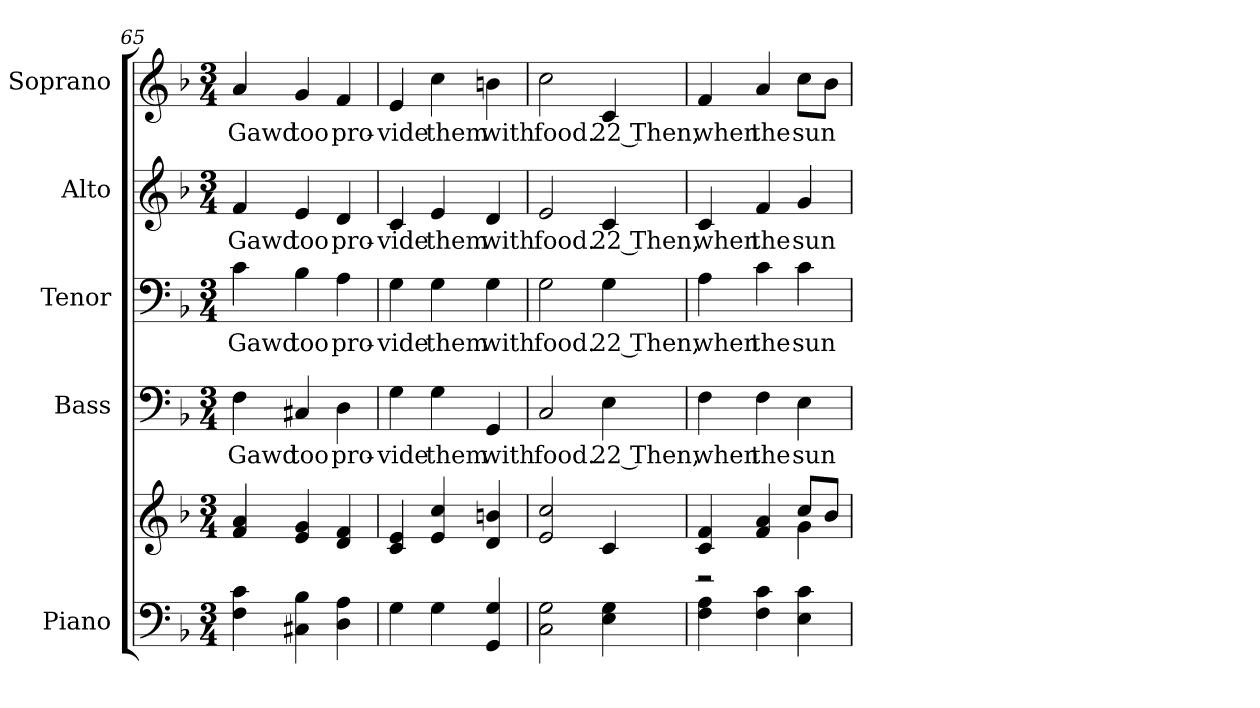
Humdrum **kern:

**kern	**kern	**kern	**text	**kern	**text	**kern	**text	**kern	**text
*part5	*part5	*part4	*part4	*part3	*part3	*part2	*part2	*part1	*part1
*staff6	*staff5	*staff4	*staff4	*staff3	*staff3	*staff2	*staff2	*staff1	*staff1
*I"Piano	*	*I"Bass	*	*I"Tenor	*	*I"Alto	*	*I"Soprano	*
*I'Pno.	*	*I'B.	*	*I'T.	*	*I'A.	*	*I'S.	*
*clefF4	*clefG2	*clefF4	*	*clefF4	*	*clefG2	*	*clefG2	*
*k[b-]	*k[b-]	*k[b-]	*	*k[b-]	*	*k[b-]	*	*k[b-]	*
*F:	*F:	*F:	*	*F:	*	*F:	*	*F:	*
*M3/4	*M3/4	*M3/4	*	*M3/4	*	*M3/4	*	*M3/4	*
=65	=65	=65	=65	=65	=65	=65	=65	=65	=65
!	!	!	!LO:LY:b:color=#000000	!	!	!	!	!	!
!	!	!	!	!	!LO:LY:b:color=#000000	!	!	!	!
!	!	!	!	!	!	!	!LO:LY:b:color=#000000	!	!
!	!	!	!	!	!	!	!	!	!LO:LY:b:color=#000000
4Fi\ 4ci	4fi/ 4ai	4Fi\	Gawd	4ci\	Gawd	4fi/	Gawd	4ai/	Gawd
!	!	!	!LO:LY:b:color=#000000	!	!	!	!	!	!
!	!	!	!	!	!LO:LY:b:color=#000000	!	!	!	!
!	!	!	!	!	!	!	!LO:LY:b:color=#000000	!	!
!	!	!	!	!	!	!	!	!	!LO:LY:b:color=#000000
4C#Xi\ 4B-i	4ei/ 4gi	4C#Xi/	too	4B-i\	too	4ei/	too	4gi/	too
!	!	!	!LO:LY:b:color=#000000	!	!	!	!	!	!
!	!	!	!	!	!LO:LY:b:color=#000000	!	!	!	!
!	!	!	!	!	!	!	!LO:LY:b:color=#000000	!	!
!	!	!	!	!	!	!	!	!	!LO:LY:b:color=#000000
4Di\ 4Ai	4di/ 4fi	4Di\	pro-	4Ai\	pro-	4di/	pro-	4fi/	pro-
!!LO:LB:g=z
=66	=66	=66	=66	=66	=66	=66	=66	=66	=66
!	!	!	!LO:LY:b:color=#000000	!	!	!	!	!	!
!	!	!	!	!	!LO:LY:b:color=#000000	!	!	!	!
!	!	!	!	!	!	!	!LO:LY:b:color=#000000	!	!
!	!	!	!	!	!	!	!	!	!LO:LY:b:color=#000000
4Gi\	4ci/ 4ei	4Gi\	-vide	4Gi\	-vide	4ci/	-vide	4ei/	-vide
!	!	!	!LO:LY:b:color=#000000	!	!	!	!	!	!
!	!	!	!	!	!LO:LY:b:color=#000000	!	!	!	!
!	!	!	!	!	!	!	!LO:LY:b:color=#000000	!	!
!	!	!	!	!	!	!	!	!	!LO:LY:b:color=#000000
4Gi\	4ei/ 4cci	4Gi\	them	4Gi\	them	4ei/	them	4cci\	them
!	!	!	!LO:LY:b:color=#000000	!	!	!	!	!	!
!	!	!	!	!	!LO:LY:b:color=#000000	!	!	!	!
!	!	!	!	!	!	!	!LO:LY:b:color=#000000	!	!
!	!	!	!	!	!	!	!	!	!LO:LY:b:color=#000000
4GGi/ 4Gi	4di/ 4bni	4GGi/	with	4Gi\	with	4di/	with	4bni\	with
=67	=67	=67	=67	=67	=67	=67	=67	=67	=67
!	!	!	!LO:LY:b:color=#000000	!	!	!	!	!	!
!	!	!	!	!	!LO:LY:b:color=#000000	!	!	!	!
!	!	!	!	!	!	!	!LO:LY:b:color=#000000	!	!
!	!	!	!	!	!	!	!	!	!LO:LY:b:color=#000000
2Ci\ 2Gi	2ei/ 2cci	2Ci/	food.	2Gi\	food.	2ei/	food.	2cci\	food.
!	!	!	!LO:LY:b:color=#000000	!	!	!	!	!	!
!	!	!	!	!	!LO:LY:b:color=#000000	!	!	!	!
!	!	!	!	!	!	!	!LO:LY:b:color=#000000	!	!
!	!	!	!	!	!	!	!	!	!LO:LY:b:color=#000000
4Ei\ 4Gi	4ci/	4Ei\	22 Then,	4Gi\	22 Then,	4ci/	22 Then,	4ci/	22 Then,
=68	=68	=68	=68	=68	=68	=68	=68	=68	=68
*	*^	*	*	*	*	*	*	*	*
!	!	!	!	!LO:LY:b:color=#000000	!	!	!	!	!	!
!	!	!	!	!	!	!LO:LY:b:color=#000000	!	!	!	!
!	!	!	!	!	!	!	!	!LO:LY:b:color=#000000	!	!
!	!	!	!	!	!	!	!	!	!	!LO:LY:b:color=#000000
4Fi\ 4Ai	4ci/ 4fi	2r	4Fi\	when	4Ai\	when	4ci/	when	4fi/	when
!	!	!	!	!LO:LY:b:color=#000000	!	!	!	!	!	!
!	!	!	!	!	!	!LO:LY:b:color=#000000	!	!	!	!
!	!	!	!	!	!	!	!	!LO:LY:b:color=#000000	!	!
!	!	!	!	!	!	!	!	!	!	!LO:LY:b:color=#000000
4Fi\ 4ci	4fi/ 4ai	.	4Fi\	the	4ci\	the	4fi/	the	4ai/	the
!	!	!	!	!LO:LY:b:color=#000000	!	!	!	!	!	!
!	!	!	!	!	!	!LO:LY:b:color=#000000	!	!	!	!
!	!	!	!	!	!	!	!	!LO:LY:b:color=#000000	!	!
!	!	!	!	!	!	!	!	!	!	!LO:LY:b:color=#000000
4Ei\ 4ci	8cci/L	4gi\	4Ei\	sun	4ci\	sun	4gi/	sun	8cci\L	sun
.	8b-i/J	.	.	.	.	.	.	.	8b-i\J	.
*	*v	*v	*	*	*	*	*	*	*	*
=	=	=	=	=	=	=	=	=	=
*-	*-	*-	*-	*-	*-	*-	*-	*-	*-
